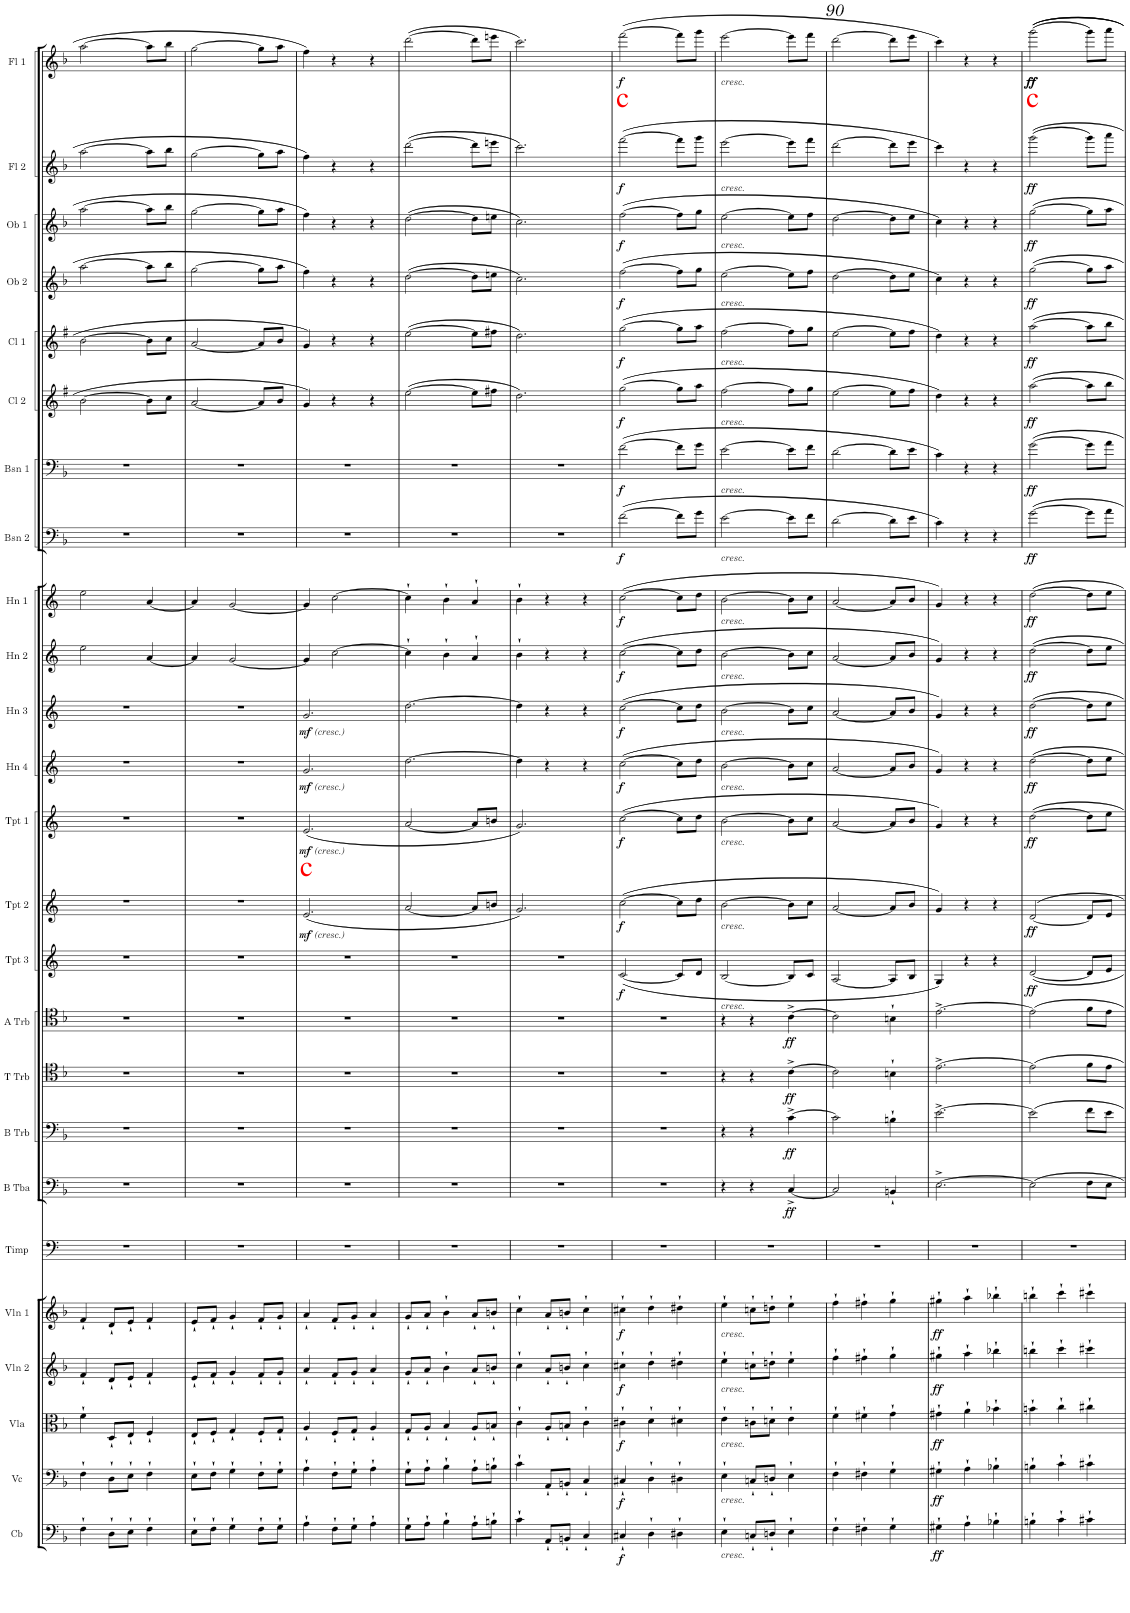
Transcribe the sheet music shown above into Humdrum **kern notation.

**kern	**dynam	**kern	**dynam	**kern	**dynam	**kern	**dynam	**kern	**dynam	**kern	**kern	**dynam	**kern	**dynam	**kern	**dynam	**kern	**dynam	**kern	**dynam	**kern	**dynam	**kern	**text	**dynam	**kern	**dynam	**kern	**dynam	**kern	**dynam	**kern	**dynam	**kern	**dynam	**kern	**dynam	**kern	**dynam	**kern	**dynam	**kern	**dynam	**kern	**dynam	**kern	**dynam	**kern	**text	**dynam
*part25	*part25	*part24	*part24	*part23	*part23	*part22	*part22	*part21	*part21	*part20	*part19	*part19	*part18	*part18	*part17	*part17	*part16	*part16	*part15	*part15	*part14	*part14	*part13	*part13	*part13	*part12	*part12	*part11	*part11	*part10	*part10	*part9	*part9	*part8	*part8	*part7	*part7	*part6	*part6	*part5	*part5	*part4	*part4	*part3	*part3	*part2	*part2	*part1	*part1	*part1
*staff25	*staff25	*staff24	*staff24	*staff23	*staff23	*staff22	*staff22	*staff21	*staff21	*staff20	*staff19	*staff19	*staff18	*staff18	*staff17	*staff17	*staff16	*staff16	*staff15	*staff15	*staff14	*staff14	*staff13	*staff13	*staff13	*staff12	*staff12	*staff11	*staff11	*staff10	*staff10	*staff9	*staff9	*staff8	*staff8	*staff7	*staff7	*staff6	*staff6	*staff5	*staff5	*staff4	*staff4	*staff3	*staff3	*staff2	*staff2	*staff1	*staff1	*staff1
*I"Contrabass	*	*I"Violoncello	*	*I"Viola	*	*I"Violin 2	*	*I"Violin 1	*	*I"Timpani	*I"Bass Tuba	*	*I"Bass Trombone	*	*I"Tenor Trombone	*	*I"Alto Trombone	*	*I"F Trumpet 3	*	*I"F Trumpet 2	*	*I"F Trumpet 1	*	*	*I"F Horn 4	*	*I"F Horn 3	*	*I"F Horn 2	*	*I"F Horn 1	*	*I"Bassoon 2	*	*I"Bassoon 1	*	*I"Bb Clarinet 2	*	*I"Bb Clarinet 1	*	*I"Oboe 2	*	*I"Oboe 1	*	*I"Flute 2	*	*I"Flute 1	*	*
*I'Cb	*	*I'Vc	*	*I'Vla	*	*I'Vln 2	*	*I'Vln 1	*	*I'Timp	*I'B Tba	*	*I'B Trb	*	*I'T Trb	*	*I'A Trb	*	*I'Tpt 3	*	*I'Tpt 2	*	*I'Tpt 1	*	*	*I'Hn 4	*	*I'Hn 3	*	*I'Hn 2	*	*I'Hn 1	*	*I'Bsn 2	*	*I'Bsn 1	*	*I'Cl 2	*	*I'Cl 1	*	*I'Ob 2	*	*I'Ob 1	*	*I'Fl 2	*	*I'Fl 1	*	*
!!LO:PB:g=z
*clefF4	*	*clefF4	*	*clefC3	*	*clefG2	*	*clefG2	*	*clefF4	*clefF4	*	*clefF4	*	*clefC4	*	*clefC4	*	*clefG2	*	*clefG2	*	*clefG2	*	*	*clefG2	*	*clefG2	*	*clefG2	*	*clefG2	*	*clefF4	*	*clefF4	*	*clefG2	*	*clefG2	*	*clefG2	*	*clefG2	*	*clefG2	*	*clefG2	*	*
*Trd7c12	*	*	*	*	*	*	*	*	*	*	*	*	*	*	*	*	*	*	*Trd-3c-5	*	*Trd-3c-5	*	*Trd-3c-5	*	*	*Trd4c7	*	*Trd4c7	*	*Trd4c7	*	*Trd4c7	*	*	*	*	*	*Trd1c2	*	*Trd1c2	*	*	*	*	*	*	*	*	*	*
*k[b-]	*	*k[b-]	*	*k[b-]	*	*k[b-]	*	*k[b-]	*	*k[]	*k[b-]	*	*k[b-]	*	*k[b-]	*	*k[b-]	*	*k[]	*	*k[]	*	*k[]	*	*	*k[]	*	*k[]	*	*k[]	*	*k[]	*	*k[b-]	*	*k[b-]	*	*k[f#]	*	*k[f#]	*	*k[b-]	*	*k[b-]	*	*k[b-]	*	*k[b-]	*	*
*M3/4	*	*M3/4	*	*M3/4	*	*M3/4	*	*M3/4	*	*M3/4	*M3/4	*	*M3/4	*	*M3/4	*	*M3/4	*	*M3/4	*	*M3/4	*	*M3/4	*	*	*M3/4	*	*M3/4	*	*M3/4	*	*M3/4	*	*M3/4	*	*M3/4	*	*M3/4	*	*M3/4	*	*M3/4	*	*M3/4	*	*M3/4	*	*M3/4	*	*
=83	=83	=83	=83	=83	=83	=83	=83	=83	=83	=83	=83	=83	=83	=83	=83	=83	=83	=83	=83	=83	=83	=83	=83	=83	=83	=83	=83	=83	=83	=83	=83	=83	=83	=83	=83	=83	=83	=83	=83	=83	=83	=83	=83	=83	=83	=83	=83	=83	=83	=83
4F`\	.	4F`\	.	4f`\	.	4f`/	.	4f`/	.	2.r	2.r	.	2.r	.	2.r	.	2.r	.	2.r	.	2.r	.	2.r	.	.	2.r	.	2.r	.	2ee\	.	2ee\	.	2.r	.	2.r	.	[2b\	.	[2b\	.	[2aa\	.	[2aa\	.	[2aa\	.	[2aa\	.	.
8D`\L	.	8D`\L	.	8D`/L	.	8d`/L	.	8d`/L	.	.	.	.	.	.	.	.	.	.	.	.	.	.	.	.	.	.	.	.	.	.	.	.	.	.	.	.	.	.	.	.	.	.	.	.	.	.	.	.	.	.
8E`\J	.	8E`\J	.	8E`/J	.	8e`/J	.	8e`/J	.	.	.	.	.	.	.	.	.	.	.	.	.	.	.	.	.	.	.	.	.	.	.	.	.	.	.	.	.	.	.	.	.	.	.	.	.	.	.	.	.	.
4F`\	.	4F`\	.	4F`/	.	4f`/	.	4f`/	.	.	.	.	.	.	.	.	.	.	.	.	.	.	.	.	.	.	.	.	.	[4a/	.	[4a/	.	.	.	.	.	8b\L]	.	8b\L]	.	8aa\L]	.	8aa\L]	.	8aa\L]	.	8aa\L]	.	.
.	.	.	.	.	.	.	.	.	.	.	.	.	.	.	.	.	.	.	.	.	.	.	.	.	.	.	.	.	.	.	.	.	.	.	.	.	.	8cc\J	.	8cc\J	.	8bb-\J	.	8bb-\J	.	8bb-\J	.	8bb-\J	.	.
=84	=84	=84	=84	=84	=84	=84	=84	=84	=84	=84	=84	=84	=84	=84	=84	=84	=84	=84	=84	=84	=84	=84	=84	=84	=84	=84	=84	=84	=84	=84	=84	=84	=84	=84	=84	=84	=84	=84	=84	=84	=84	=84	=84	=84	=84	=84	=84	=84	=84	=84
8E`\L	.	8E`\L	.	8E`/L	.	8e`/L	.	8e`/L	.	2.r	2.r	.	2.r	.	2.r	.	2.r	.	2.r	.	2.r	.	2.r	.	.	2.r	.	2.r	.	4a/]	.	4a/]	.	2.r	.	2.r	.	[2a/	.	[2a/	.	[2gg\	.	[2gg\	.	[2gg\	.	[2gg\	.	.
8F`\J	.	8F`\J	.	8F`/J	.	8f`/J	.	8f`/J	.	.	.	.	.	.	.	.	.	.	.	.	.	.	.	.	.	.	.	.	.	.	.	.	.	.	.	.	.	.	.	.	.	.	.	.	.	.	.	.	.	.
4G`\	.	4G`\	.	4G`/	.	4g`/	.	4g`/	.	.	.	.	.	.	.	.	.	.	.	.	.	.	.	.	.	.	.	.	.	[2g/	.	[2g/	.	.	.	.	.	.	.	.	.	.	.	.	.	.	.	.	.	.
8F`\L	.	8F`\L	.	8F`/L	.	8f`/L	.	8f`/L	.	.	.	.	.	.	.	.	.	.	.	.	.	.	.	.	.	.	.	.	.	.	.	.	.	.	.	.	.	8a/L]	.	8a/L]	.	8gg\L]	.	8gg\L]	.	8gg\L]	.	8gg\L]	.	.
8G`\J	.	8G`\J	.	8G`/J	.	8g`/J	.	8g`/J	.	.	.	.	.	.	.	.	.	.	.	.	.	.	.	.	.	.	.	.	.	.	.	.	.	.	.	.	.	8b/J	.	8b/J	.	8aa\J	.	8aa\J	.	8aa\J	.	8aa\J	.	.
=85	=85	=85	=85	=85	=85	=85	=85	=85	=85	=85	=85	=85	=85	=85	=85	=85	=85	=85	=85	=85	=85	=85	=85	=85	=85	=85	=85	=85	=85	=85	=85	=85	=85	=85	=85	=85	=85	=85	=85	=85	=85	=85	=85	=85	=85	=85	=85	=85	=85	=85
!	!	!	!	!	!	!	!	!	!	!	!	!	!	!	!	!	!	!	!	!	!	!	!	!	!	!	!	!LO:TX:b:i:t=(cresc.)	!	!	!	!	!	!	!	!	!	!	!	!	!	!	!	!	!	!	!	!	!	!
!	!	!	!	!	!	!	!	!	!	!	!	!	!	!	!	!	!	!	!	!	!	!	!	!	!	!LO:TX:b:i:t=(cresc.)	!	!	!	!	!	!	!	!	!	!	!	!	!	!	!	!	!	!	!	!	!	!	!	!
!	!	!	!	!	!	!	!	!	!	!	!	!	!	!	!	!	!	!	!	!	!	!	!LO:TX:b:i:t=(cresc.)	!	!	!	!	!	!	!	!	!	!	!	!	!	!	!	!	!	!	!	!	!	!	!	!	!	!	!
!	!	!	!	!	!	!	!	!	!	!	!	!	!	!	!	!	!	!	!	!	!LO:TX:b:i:t=(cresc.)	!	!	!	!	!	!	!	!	!	!	!	!	!	!	!	!	!	!	!	!	!	!	!	!	!	!	!	!	!
!	!	!	!	!	!	!	!	!	!	!	!	!	!	!	!	!	!	!	!	!	!	!LO:DY:b	!	!LO:LY:b:color=#FF0000	!LO:DY:b	!	!LO:DY:b	!	!LO:DY:b	!	!	!	!	!	!	!	!	!	!	!	!	!	!	!	!	!	!	!	!	!
4A`\	.	4A`\	.	4A`/	.	4a`/	.	4a`/	.	2.r	2.r	.	2.r	.	2.r	.	2.r	.	2.r	.	(<2.e/	mf	(<2.e/	c	mf	2.g/	mf	2.g/	mf	4g/]	.	4g/]	.	2.r	.	2.r	.	4g/	.	4g/	.	4ff\	.	4ff\	.	4ff\	.	4ff\	.	.
8F`\L	.	8F`\L	.	8F`/L	.	8f`/L	.	8f`/L	.	.	.	.	.	.	.	.	.	.	.	.	.	.	.	.	.	.	.	.	.	[2cc\	.	[2cc\	.	.	.	.	.	4r	.	4r	.	4r	.	4r	.	4r	.	4r	.	.
8G`\J	.	8G`\J	.	8G`/J	.	8g`/J	.	8g`/J	.	.	.	.	.	.	.	.	.	.	.	.	.	.	.	.	.	.	.	.	.	.	.	.	.	.	.	.	.	.	.	.	.	.	.	.	.	.	.	.	.	.
4A`\	.	4A`\	.	4A`/	.	4a`/	.	4a`/	.	.	.	.	.	.	.	.	.	.	.	.	.	.	.	.	.	.	.	.	.	.	.	.	.	.	.	.	.	4r	.	4r	.	4r	.	4r	.	4r	.	4r	.	.
=86	=86	=86	=86	=86	=86	=86	=86	=86	=86	=86	=86	=86	=86	=86	=86	=86	=86	=86	=86	=86	=86	=86	=86	=86	=86	=86	=86	=86	=86	=86	=86	=86	=86	=86	=86	=86	=86	=86	=86	=86	=86	=86	=86	=86	=86	=86	=86	=86	=86	=86
8G`\L	.	8G`\L	.	8G`/L	.	8g`/L	.	8g`/L	.	2.r	2.r	.	2.r	.	2.r	.	2.r	.	2.r	.	[2a/	.	[2a/	.	.	[2.dd\	.	[2.dd\	.	4cc`\]	.	4cc`\]	.	2.r	.	2.r	.	([2ee\	.	([2ee\	.	([2dd\	.	([2dd\	.	([2ddd\	.	([2ddd\	.	.
8A`\J	.	8A`\J	.	8A`/J	.	8a`/J	.	8a`/J	.	.	.	.	.	.	.	.	.	.	.	.	.	.	.	.	.	.	.	.	.	.	.	.	.	.	.	.	.	.	.	.	.	.	.	.	.	.	.	.	.	.
4B-`\	.	4B-`\	.	4B-`/	.	4b-`\	.	4b-`\	.	.	.	.	.	.	.	.	.	.	.	.	.	.	.	.	.	.	.	.	.	4b`\	.	4b`\	.	.	.	.	.	.	.	.	.	.	.	.	.	.	.	.	.	.
8A`\L	.	8A`\L	.	8A`/L	.	8a`/L	.	8a`/L	.	.	.	.	.	.	.	.	.	.	.	.	8a/L]	.	8a/L]	.	.	.	.	.	.	4a`>/	.	4a`>/	.	.	.	.	.	8ee\L]	.	8ee\L]	.	8dd\L]	.	8dd\L]	.	8ddd\L]	.	8ddd\L]	.	.
8Bn`\J	.	8Bn`\J	.	8Bn`/J	.	8bn`/J	.	8bn`/J	.	.	.	.	.	.	.	.	.	.	.	.	8bn/J	.	8bn/J	.	.	.	.	.	.	.	.	.	.	.	.	.	.	8ff#X\J	.	8ff#X\J	.	8een\J	.	8een\J	.	8eeen\J	.	8eeen\J	.	.
=87	=87	=87	=87	=87	=87	=87	=87	=87	=87	=87	=87	=87	=87	=87	=87	=87	=87	=87	=87	=87	=87	=87	=87	=87	=87	=87	=87	=87	=87	=87	=87	=87	=87	=87	=87	=87	=87	=87	=87	=87	=87	=87	=87	=87	=87	=87	=87	=87	=87	=87
4c`\	.	4c`\	.	4c`\	.	4cc`\	.	4cc`\	.	2.r	2.r	.	2.r	.	2.r	.	2.r	.	2.r	.	2.g/)	.	2.g/)	.	.	4dd\]	.	4dd\]	.	4b`\	.	4b`\	.	2.r	.	2.r	.	2.dd\)	.	2.dd\)	.	2.cc\)	.	2.cc\)	.	2.ccc\)	.	2.ccc\)	.	.
8AA`/L	.	8AA`/L	.	8A`/L	.	8a`/L	.	8a`/L	.	.	.	.	.	.	.	.	.	.	.	.	.	.	.	.	.	4r	.	4r	.	4r	.	4r	.	.	.	.	.	.	.	.	.	.	.	.	.	.	.	.	.	.
8BBn`/J	.	8BBn`/J	.	8Bn`/J	.	8bn`/J	.	8bn`/J	.	.	.	.	.	.	.	.	.	.	.	.	.	.	.	.	.	.	.	.	.	.	.	.	.	.	.	.	.	.	.	.	.	.	.	.	.	.	.	.	.	.
4C`/	.	4C`/	.	4c`\	.	4cc`\	.	4cc`\	.	.	.	.	.	.	.	.	.	.	.	.	.	.	.	.	.	4r	.	4r	.	4r	.	4r	.	.	.	.	.	.	.	.	.	.	.	.	.	.	.	.	.	.
=88	=88	=88	=88	=88	=88	=88	=88	=88	=88	=88	=88	=88	=88	=88	=88	=88	=88	=88	=88	=88	=88	=88	=88	=88	=88	=88	=88	=88	=88	=88	=88	=88	=88	=88	=88	=88	=88	=88	=88	=88	=88	=88	=88	=88	=88	=88	=88	=88	=88	=88
!	!LO:DY:b	!	!LO:DY:b	!	!LO:DY:b	!	!LO:DY:b	!	!LO:DY:b	!	!	!	!	!	!	!	!	!	!	!LO:DY:b	!	!LO:DY:b	!	!	!LO:DY:b	!	!LO:DY:b	!	!LO:DY:b	!	!LO:DY:b	!	!LO:DY:b	!	!LO:DY:b	!	!LO:DY:b	!	!LO:DY:b	!	!LO:DY:b	!	!LO:DY:b	!	!LO:DY:b	!	!LO:DY:b	!	!LO:LY:b:color=#FF0000	!LO:DY:b
4C#X`/	f	4C#X`/	f	4c#X`\	f	4cc#X`\	f	4cc#X`\	f	2.r	2.r	.	2.r	.	2.r	.	2.r	.	(<[2c/	f	([2cc\	f	([2cc\	.	f	([2cc\	f	([2cc\	f	([2cc\	f	([2cc\	f	([2f\	f	([2f\	f	([2gg\	f	([2gg\	f	([2ff\	f	([2ff\	f	([2fff\	f	([2fff\	c	f
4D`\	.	4D`\	.	4d`\	.	4dd`\	.	4dd`\	.	.	.	.	.	.	.	.	.	.	.	.	.	.	.	.	.	.	.	.	.	.	.	.	.	.	.	.	.	.	.	.	.	.	.	.	.	.	.	.	.	.
4D#X`\	.	4D#X`\	.	4d#X`\	.	4dd#X`\	.	4dd#X`\	.	.	.	.	.	.	.	.	.	.	8c/L]	.	8cc\L]	.	8cc\L]	.	.	8cc\L]	.	8cc\L]	.	8cc\L]	.	8cc\L]	.	8f\L]	.	8f\L]	.	8gg\L]	.	8gg\L]	.	8ff\L]	.	8ff\L]	.	8fff\L]	.	8fff\L]	.	.
.	.	.	.	.	.	.	.	.	.	.	.	.	.	.	.	.	.	.	8d/J	.	8dd\J	.	8dd\J	.	.	8dd\J	.	8dd\J	.	8dd\J	.	8dd\J	.	8g\J	.	8g\J	.	8aa\J	.	8aa\J	.	8gg\J	.	8gg\J	.	8ggg\J	.	8ggg\J	.	.
=89	=89	=89	=89	=89	=89	=89	=89	=89	=89	=89	=89	=89	=89	=89	=89	=89	=89	=89	=89	=89	=89	=89	=89	=89	=89	=89	=89	=89	=89	=89	=89	=89	=89	=89	=89	=89	=89	=89	=89	=89	=89	=89	=89	=89	=89	=89	=89	=89	=89	=89
!	!	!	!	!	!	!	!	!	!	!	!	!	!	!	!	!	!	!	!	!	!	!	!	!	!	!	!	!	!	!	!	!	!	!	!	!	!	!	!	!	!	!	!	!	!	!	!	!LO:TX:b:i:t=cresc.	!	!
!	!	!	!	!	!	!	!	!	!	!	!	!	!	!	!	!	!	!	!	!	!	!	!	!	!	!	!	!	!	!	!	!	!	!	!	!	!	!	!	!	!	!	!	!	!	!LO:TX:b:i:t=cresc.	!	!	!	!
!	!	!	!	!	!	!	!	!	!	!	!	!	!	!	!	!	!	!	!	!	!	!	!	!	!	!	!	!	!	!	!	!	!	!	!	!	!	!	!	!	!	!	!	!LO:TX:b:i:t=cresc.	!	!	!	!	!	!
!	!	!	!	!	!	!	!	!	!	!	!	!	!	!	!	!	!	!	!	!	!	!	!	!	!	!	!	!	!	!	!	!	!	!	!	!	!	!	!	!	!	!LO:TX:b:i:t=cresc.	!	!	!	!	!	!	!	!
!	!	!	!	!	!	!	!	!	!	!	!	!	!	!	!	!	!	!	!	!	!	!	!	!	!	!	!	!	!	!	!	!	!	!	!	!	!	!	!	!LO:TX:b:i:t=cresc.	!	!	!	!	!	!	!	!	!	!
!	!	!	!	!	!	!	!	!	!	!	!	!	!	!	!	!	!	!	!	!	!	!	!	!	!	!	!	!	!	!	!	!	!	!	!	!	!	!LO:TX:b:i:t=cresc.	!	!	!	!	!	!	!	!	!	!	!	!
!	!	!	!	!	!	!	!	!	!	!	!	!	!	!	!	!	!	!	!	!	!	!	!	!	!	!	!	!	!	!	!	!	!	!	!	!LO:TX:b:i:t=cresc.	!	!	!	!	!	!	!	!	!	!	!	!	!	!
!	!	!	!	!	!	!	!	!	!	!	!	!	!	!	!	!	!	!	!	!	!	!	!	!	!	!	!	!	!	!	!	!	!	!LO:TX:b:i:t=cresc.	!	!	!	!	!	!	!	!	!	!	!	!	!	!	!	!
!	!	!	!	!	!	!	!	!	!	!	!	!	!	!	!	!	!	!	!	!	!	!	!	!	!	!	!	!	!	!	!	!LO:TX:b:i:t=cresc.	!	!	!	!	!	!	!	!	!	!	!	!	!	!	!	!	!	!
!	!	!	!	!	!	!	!	!	!	!	!	!	!	!	!	!	!	!	!	!	!	!	!	!	!	!	!	!	!	!LO:TX:b:i:t=cresc.	!	!	!	!	!	!	!	!	!	!	!	!	!	!	!	!	!	!	!	!
!	!	!	!	!	!	!	!	!	!	!	!	!	!	!	!	!	!	!	!	!	!	!	!	!	!	!	!	!LO:TX:b:i:t=cresc.	!	!	!	!	!	!	!	!	!	!	!	!	!	!	!	!	!	!	!	!	!	!
!	!	!	!	!	!	!	!	!	!	!	!	!	!	!	!	!	!	!	!	!	!	!	!	!	!	!LO:TX:b:i:t=cresc.	!	!	!	!	!	!	!	!	!	!	!	!	!	!	!	!	!	!	!	!	!	!	!	!
!	!	!	!	!	!	!	!	!	!	!	!	!	!	!	!	!	!	!	!	!	!	!	!LO:TX:b:i:t=cresc.	!	!	!	!	!	!	!	!	!	!	!	!	!	!	!	!	!	!	!	!	!	!	!	!	!	!	!
!	!	!	!	!	!	!	!	!	!	!	!	!	!	!	!	!	!	!	!	!	!LO:TX:b:i:t=cresc.	!	!	!	!	!	!	!	!	!	!	!	!	!	!	!	!	!	!	!	!	!	!	!	!	!	!	!	!	!
!	!	!	!	!	!	!	!	!	!	!	!	!	!	!	!	!	!	!	!LO:TX:b:i:t=cresc.	!	!	!	!	!	!	!	!	!	!	!	!	!	!	!	!	!	!	!	!	!	!	!	!	!	!	!	!	!	!	!
!	!	!	!	!	!	!	!	!LO:TX:b:i:t=cresc.	!	!	!	!	!	!	!	!	!	!	!	!	!	!	!	!	!	!	!	!	!	!	!	!	!	!	!	!	!	!	!	!	!	!	!	!	!	!	!	!	!	!
!	!	!	!	!	!	!LO:TX:b:i:t=cresc.	!	!	!	!	!	!	!	!	!	!	!	!	!	!	!	!	!	!	!	!	!	!	!	!	!	!	!	!	!	!	!	!	!	!	!	!	!	!	!	!	!	!	!	!
!	!	!	!	!LO:TX:b:i:t=cresc.	!	!	!	!	!	!	!	!	!	!	!	!	!	!	!	!	!	!	!	!	!	!	!	!	!	!	!	!	!	!	!	!	!	!	!	!	!	!	!	!	!	!	!	!	!	!
!	!	!LO:TX:b:i:t=cresc.	!	!	!	!	!	!	!	!	!	!	!	!	!	!	!	!	!	!	!	!	!	!	!	!	!	!	!	!	!	!	!	!	!	!	!	!	!	!	!	!	!	!	!	!	!	!	!	!
!LO:TX:b:i:t=cresc.	!	!	!	!	!	!	!	!	!	!	!	!	!	!	!	!	!	!	!	!	!	!	!	!	!	!	!	!	!	!	!	!	!	!	!	!	!	!	!	!	!	!	!	!	!	!	!	!	!	!
4E`\	.	4E`\	.	4e`\	.	4ee`\	.	4ee`\	.	2.r	4r	.	4r	.	4r	.	4r	.	[2B/	.	[2b\	.	[2b\	.	.	[2b\	.	[2b\	.	[2b\	.	[2b\	.	[2e\	.	[2e\	.	[2ff#\	.	[2ff#\	.	[2ee\	.	[2ee\	.	[2eee\	.	[2eee\	.	.
8Cn`/L	.	8Cn`/L	.	8cn`\L	.	8ccn`\L	.	8ccn`\L	.	.	4r	.	4r	.	4r	.	4r	.	.	.	.	.	.	.	.	.	.	.	.	.	.	.	.	.	.	.	.	.	.	.	.	.	.	.	.	.	.	.	.	.
8Dn`/J	.	8Dn`/J	.	8dn`\J	.	8ddn`\J	.	8ddn`\J	.	.	.	.	.	.	.	.	.	.	.	.	.	.	.	.	.	.	.	.	.	.	.	.	.	.	.	.	.	.	.	.	.	.	.	.	.	.	.	.	.	.
!	!	!	!	!	!	!	!	!	!	!	!	!LO:DY:b	!	!LO:DY:b	!	!LO:DY:b	!	!LO:DY:b	!	!	!	!	!	!	!	!	!	!	!	!	!	!	!	!	!	!	!	!	!	!	!	!	!	!	!	!	!	!	!	!
4E`\	.	4E`\	.	4e`\	.	4ee`\	.	4ee`\	.	.	[4C^/	ff	[4c^\	ff	[4c^\	ff	[4c^\	ff	8B/L]	.	8b\L]	.	8b\L]	.	.	8b\L]	.	8b\L]	.	8b\L]	.	8b\L]	.	8e\L]	.	8e\L]	.	8ff#\L]	.	8ff#\L]	.	8ee\L]	.	8ee\L]	.	8eee\L]	.	8eee\L]	.	.
.	.	.	.	.	.	.	.	.	.	.	.	.	.	.	.	.	.	.	8c/J	.	8cc\J	.	8cc\J	.	.	8cc\J	.	8cc\J	.	8cc\J	.	8cc\J	.	8f\J	.	8f\J	.	8gg\J	.	8gg\J	.	8ff\J	.	8ff\J	.	8fff\J	.	8fff\J	.	.
=90	=90	=90	=90	=90	=90	=90	=90	=90	=90	=90	=90	=90	=90	=90	=90	=90	=90	=90	=90	=90	=90	=90	=90	=90	=90	=90	=90	=90	=90	=90	=90	=90	=90	=90	=90	=90	=90	=90	=90	=90	=90	=90	=90	=90	=90	=90	=90	=90	=90	=90
4F`\	.	4F`\	.	4f`\	.	4ff`\	.	4ff`\	.	2.r	2C/]	.	2c\]	.	2c\]	.	2c\]	.	[2A/	.	[2a/	.	[2a/	.	.	[2a/	.	[2a/	.	[2a/	.	[2a/	.	[2d\	.	[2d\	.	[2ee\	.	[2ee\	.	[2dd\	.	[2dd\	.	[2ddd\	.	[2ddd\	.	.
4F#X`\	.	4F#X`\	.	4f#X`\	.	4ff#X`\	.	4ff#X`\	.	.	.	.	.	.	.	.	.	.	.	.	.	.	.	.	.	.	.	.	.	.	.	.	.	.	.	.	.	.	.	.	.	.	.	.	.	.	.	.	.	.
4G`\	.	4G`\	.	4g`\	.	4gg`\	.	4gg`\	.	.	4BBn`/	.	4Bn`\	.	4Bn`\	.	4Bn`\	.	8A/L]	.	8a/L]	.	8a/L]	.	.	8a/L]	.	8a/L]	.	8a/L]	.	8a/L]	.	8d\L]	.	8d\L]	.	8ee\L]	.	8ee\L]	.	8dd\L]	.	8dd\L]	.	8ddd\L]	.	8ddd\L]	.	.
.	.	.	.	.	.	.	.	.	.	.	.	.	.	.	.	.	.	.	8B/J	.	8b/J	.	8b/J	.	.	8b/J	.	8b/J	.	8b/J	.	8b/J	.	8e\J	.	8e\J	.	8ff#\J	.	8ff#\J	.	8ee\J	.	8ee\J	.	8eee\J	.	8eee\J	.	.
=91	=91	=91	=91	=91	=91	=91	=91	=91	=91	=91	=91	=91	=91	=91	=91	=91	=91	=91	=91	=91	=91	=91	=91	=91	=91	=91	=91	=91	=91	=91	=91	=91	=91	=91	=91	=91	=91	=91	=91	=91	=91	=91	=91	=91	=91	=91	=91	=91	=91	=91
!	!LO:DY:b	!	!LO:DY:b	!	!LO:DY:b	!	!LO:DY:b	!	!LO:DY:b	!	!	!	!	!	!	!	!	!	!	!	!	!	!	!	!	!	!	!	!	!	!	!	!	!	!	!	!	!	!	!	!	!	!	!	!	!	!	!	!	!
4G#X`\	ff	4G#X`\	ff	4g#X`\	ff	4gg#X`\	ff	4gg#X`\	ff	2.r	[2.E^\	.	[2.e^\	.	[2.e^\	.	[2.e^\	.	4G/)	.	4g/)	.	4g/)	.	.	4g/)	.	4g/)	.	4g/)	.	4g/)	.	4c\)	.	4c\)	.	4dd\)	.	4dd\)	.	4cc\)	.	4cc\)	.	4ccc\)	.	4ccc\)	.	.
4A`\	.	4A`\	.	4a`\	.	4aa`\	.	4aa`\	.	.	.	.	.	.	.	.	.	.	4r	.	4r	.	4r	.	.	4r	.	4r	.	4r	.	4r	.	4r	.	4r	.	4r	.	4r	.	4r	.	4r	.	4r	.	4r	.	.
4B-X`\	.	4B-X`\	.	4b-X`\	.	4bb-X`\	.	4bb-X`\	.	.	.	.	.	.	.	.	.	.	4r	.	4r	.	4r	.	.	4r	.	4r	.	4r	.	4r	.	4r	.	4r	.	4r	.	4r	.	4r	.	4r	.	4r	.	4r	.	.
=92	=92	=92	=92	=92	=92	=92	=92	=92	=92	=92	=92	=92	=92	=92	=92	=92	=92	=92	=92	=92	=92	=92	=92	=92	=92	=92	=92	=92	=92	=92	=92	=92	=92	=92	=92	=92	=92	=92	=92	=92	=92	=92	=92	=92	=92	=92	=92	=92	=92	=92
!	!	!	!	!	!	!	!	!	!	!	!	!	!	!	!	!	!	!	!	!LO:DY:b	!	!LO:DY:b	!	!	!LO:DY:b	!	!LO:DY:b	!	!LO:DY:b	!	!LO:DY:b	!	!LO:DY:b	!	!LO:DY:b	!	!LO:DY:b	!	!LO:DY:b	!	!LO:DY:b	!	!LO:DY:b	!	!LO:DY:b	!	!LO:DY:b	!	!LO:LY:b:color=#FF0000	!LO:DY:b
!	!	!	!	!	!	!	!	!	!	!	!	!	!	!	!	!	!	!	!	!	!	!	!	!	!	!	!	!	!	!	!	!	!	!	!	!	!	!	!	!	!	!	!	!	!	!	!	!	!	!LO:DY:n=1:b
4Bn`\	.	4Bn`\	.	4bn`\	.	4bbn`\	.	4bbn`\	.	2.r	2E\]	.	2e\]	.	2e\]	.	2e\]	.	[2d/	ff	[2d/	ff	[2dd\	.	ff	[2dd\	ff	[2dd\	ff	[2dd\	ff	[2dd\	ff	[2g\	ff	[2g\	ff	[2aa\	ff	[2aa\	ff	[2gg\	ff	[2gg\	ff	(2ggg\	ff	(2ggg\	c	ff ff
4c`\	.	4c`\	.	4cc`\	.	4ccc`\	.	4ccc`\	.	.	.	.	.	.	.	.	.	.	.	.	.	.	.	.	.	.	.	.	.	.	.	.	.	.	.	.	.	.	.	.	.	.	.	.	.	.	.	.	.	.
4c#X`\	.	4c#X`\	.	4cc#X`\	.	4ccc#X`\	.	4ccc#X`\	.	.	8F\L	.	8f\L	.	8f\L	.	8f\L	.	8d/L]	.	8d/L]	.	8dd\L]	.	.	8dd\L]	.	8dd\L]	.	8dd\L]	.	8dd\L]	.	8g\L]	.	8g\L]	.	8aa\L]	.	8aa\L]	.	8gg\L]	.	8gg\L]	.	8ggg\L)	.	8ggg\L)	.	.
.	.	.	.	.	.	.	.	.	.	.	8E\J	.	8e\J	.	8e\J	.	8e\J	.	8e/J	.	8e/J	.	8ee\J	.	.	8ee\J	.	8ee\J	.	8ee\J	.	8ee\J	.	8a\J	.	8a\J	.	8bb\J	.	8bb\J	.	8aa\J	.	8aa\J	.	8aaa\J	.	8aaa\J	.	.
=	=	=	=	=	=	=	=	=	=	=	=	=	=	=	=	=	=	=	=	=	=	=	=	=	=	=	=	=	=	=	=	=	=	=	=	=	=	=	=	=	=	=	=	=	=	=	=	=	=	=
*-	*-	*-	*-	*-	*-	*-	*-	*-	*-	*-	*-	*-	*-	*-	*-	*-	*-	*-	*-	*-	*-	*-	*-	*-	*-	*-	*-	*-	*-	*-	*-	*-	*-	*-	*-	*-	*-	*-	*-	*-	*-	*-	*-	*-	*-	*-	*-	*-	*-	*-
